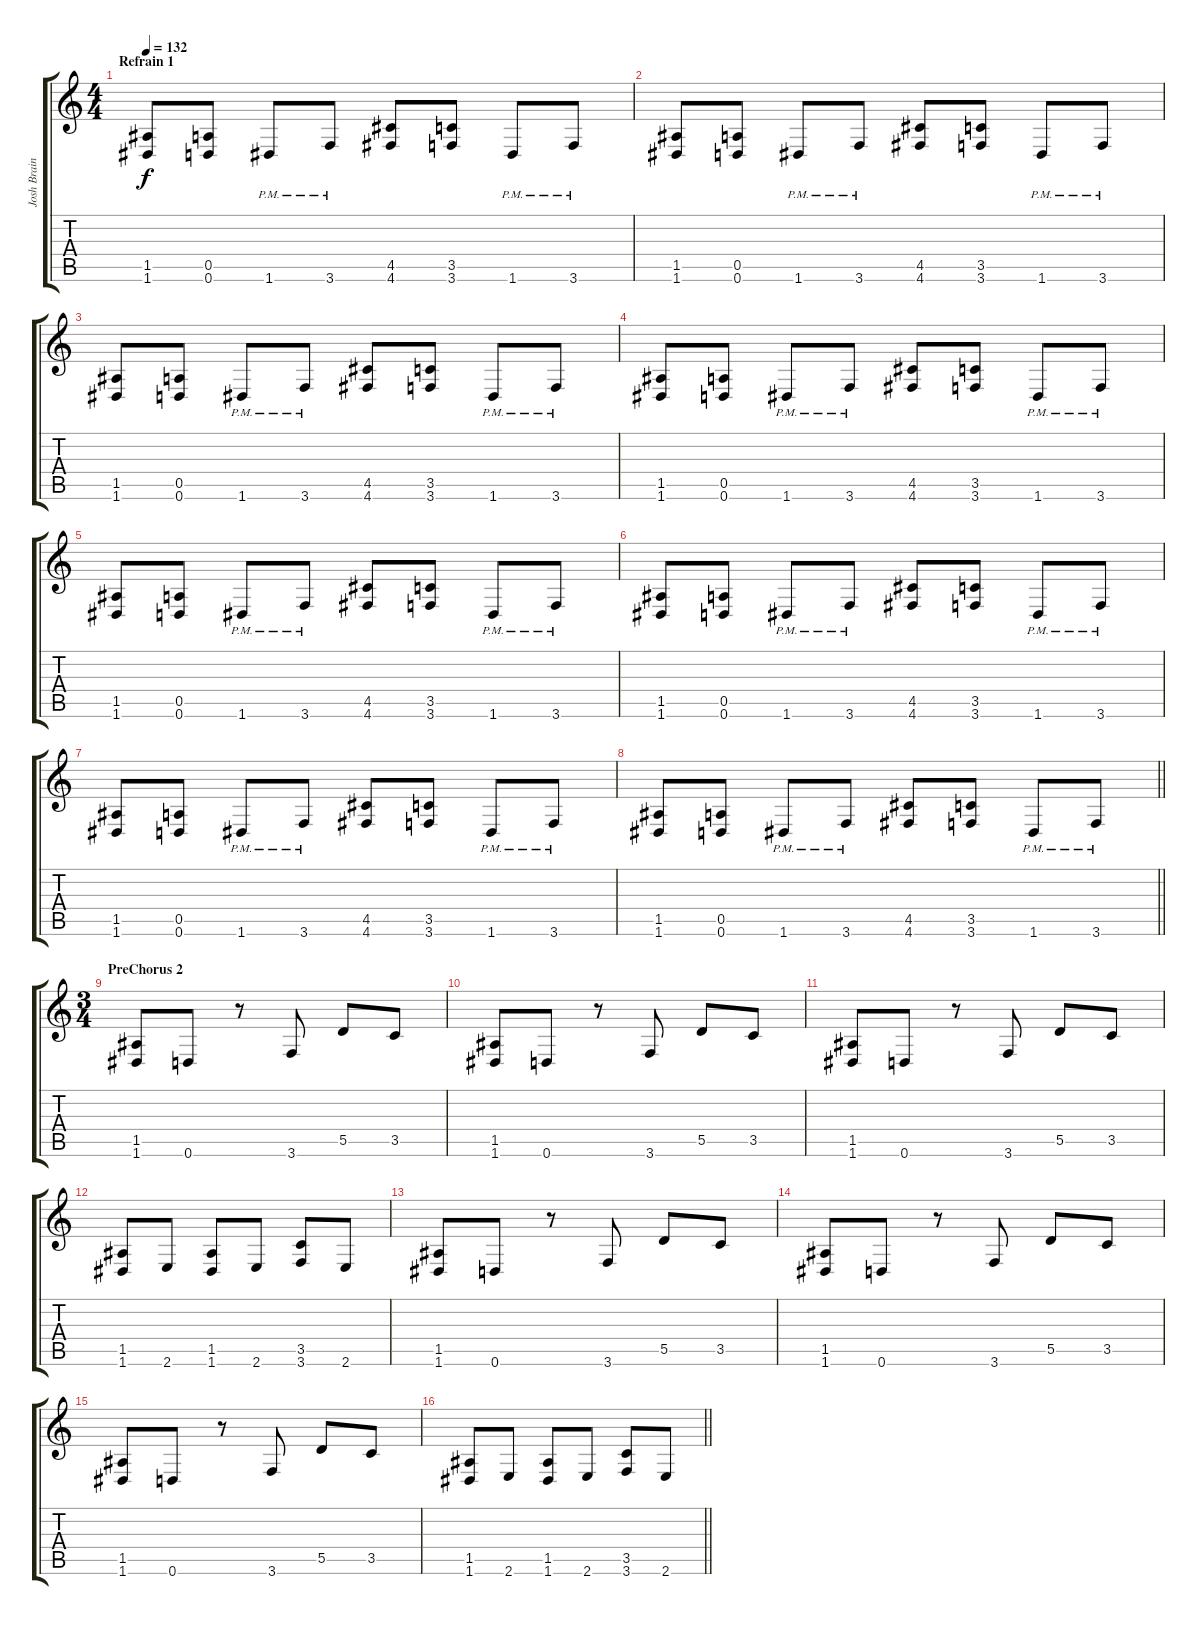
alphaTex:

\track ("Josh Brainard" "Josh Brain") {instrument distortionguitar}
\staff {score tabs}
\tuning (E4 B3 G3 D3 A2 D2) {hide}
\ts (4 4)
\section ("" "Refrain 1")
\tempo 132
\clef g2
\ks c
(1.5 1.6).8{dy f} (0.5 0.6).8 1.6{pm}.8 3.6{pm}.8 (4.5 4.6).8 (3.5 3.6).8 1.6{pm}.8 3.6{pm}.8 |
(1.5 1.6).8 (0.5 0.6).8 1.6{pm}.8 3.6{pm}.8 (4.5 4.6).8 (3.5 3.6).8 1.6{pm}.8 3.6{pm}.8 |
(1.5 1.6).8 (0.5 0.6).8 1.6{pm}.8 3.6{pm}.8 (4.5 4.6).8 (3.5 3.6).8 1.6{pm}.8 3.6{pm}.8 |
(1.5 1.6).8 (0.5 0.6).8 1.6{pm}.8 3.6{pm}.8 (4.5 4.6).8 (3.5 3.6).8 1.6{pm}.8 3.6{pm}.8 |
(1.5 1.6).8 (0.5 0.6).8 1.6{pm}.8 3.6{pm}.8 (4.5 4.6).8 (3.5 3.6).8 1.6{pm}.8 3.6{pm}.8 |
(1.5 1.6).8 (0.5 0.6).8 1.6{pm}.8 3.6{pm}.8 (4.5 4.6).8 (3.5 3.6).8 1.6{pm}.8 3.6{pm}.8 |
(1.5 1.6).8 (0.5 0.6).8 1.6{pm}.8 3.6{pm}.8 (4.5 4.6).8 (3.5 3.6).8 1.6{pm}.8 3.6{pm}.8 |
\barLineRight lightlight
(1.5 1.6).8 (0.5 0.6).8 1.6{pm}.8 3.6{pm}.8 (4.5 4.6).8 (3.5 3.6).8 1.6{pm}.8 3.6{pm}.8 |
\ts (3 4)
\section ("" "PreChorus 2")
(1.5 1.6).8 0.6.8 r.8 3.6.8 5.5.8 3.5.8 |
(1.5 1.6).8 0.6.8 r.8 3.6.8 5.5.8 3.5.8 |
(1.5 1.6).8 0.6.8 r.8 3.6.8 5.5.8 3.5.8 |
(1.5 1.6).8 2.6.8 (1.5 1.6).8 2.6.8 (3.5 3.6).8 2.6.8 |
(1.5 1.6).8 0.6.8 r.8 3.6.8 5.5.8 3.5.8 |
(1.5 1.6).8 0.6.8 r.8 3.6.8 5.5.8 3.5.8 |
(1.5 1.6).8 0.6.8 r.8 3.6.8 5.5.8 3.5.8 |
\barLineRight lightlight
(1.5 1.6).8 2.6.8 (1.5 1.6).8 2.6.8 (3.5 3.6).8 2.6.8
